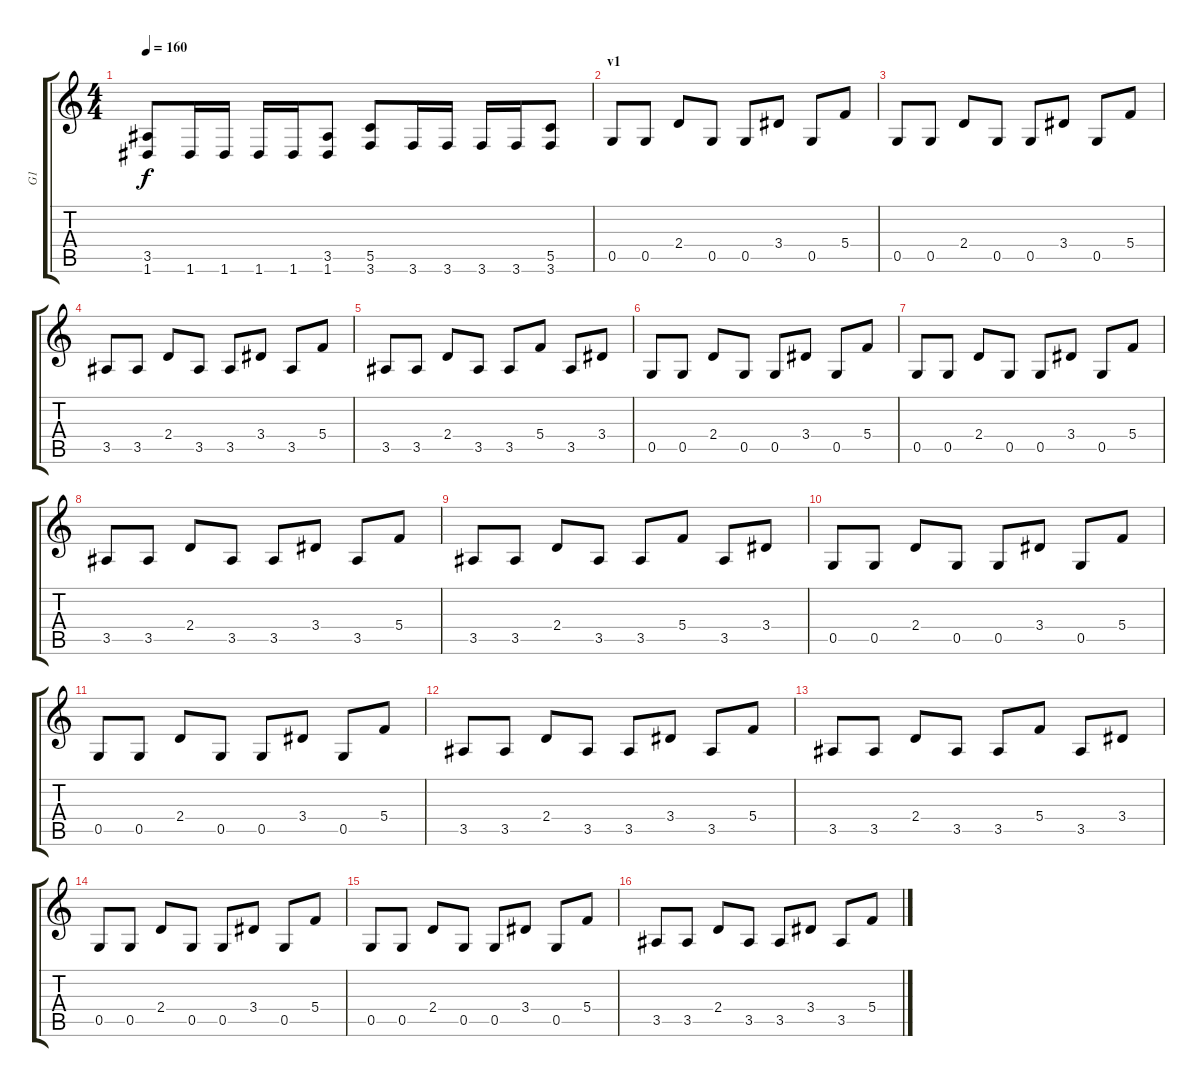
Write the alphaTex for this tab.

\track ("G1" "G1") {instrument distortionguitar}
\staff {score tabs}
\tuning (D4 A3 F3 C3 G2 D2) {hide}
\ts (4 4)
\tempo 160
\clef g2
\ks c
(3.5 1.6).8{dy f} 1.6.16 1.6.16 1.6.16 1.6.16 (3.5 1.6).8 (5.5 3.6).8 3.6.16 3.6.16 3.6.16 3.6.16 (5.5 3.6).8 |
\section ("" "v1")
0.5.8 0.5.8 2.4.8 0.5.8 0.5.8 3.4.8 0.5.8 5.4.8 |
0.5.8 0.5.8 2.4.8 0.5.8 0.5.8 3.4.8 0.5.8 5.4.8 |
3.5.8 3.5.8 2.4.8 3.5.8 3.5.8 3.4.8 3.5.8 5.4.8 |
3.5.8 3.5.8 2.4.8 3.5.8 3.5.8 5.4.8 3.5.8 3.4.8 |
0.5.8 0.5.8 2.4.8 0.5.8 0.5.8 3.4.8 0.5.8 5.4.8 |
0.5.8 0.5.8 2.4.8 0.5.8 0.5.8 3.4.8 0.5.8 5.4.8 |
3.5.8 3.5.8 2.4.8 3.5.8 3.5.8 3.4.8 3.5.8 5.4.8 |
3.5.8 3.5.8 2.4.8 3.5.8 3.5.8 5.4.8 3.5.8 3.4.8 |
0.5.8 0.5.8 2.4.8 0.5.8 0.5.8 3.4.8 0.5.8 5.4.8 |
0.5.8 0.5.8 2.4.8 0.5.8 0.5.8 3.4.8 0.5.8 5.4.8 |
3.5.8 3.5.8 2.4.8 3.5.8 3.5.8 3.4.8 3.5.8 5.4.8 |
3.5.8 3.5.8 2.4.8 3.5.8 3.5.8 5.4.8 3.5.8 3.4.8 |
0.5.8 0.5.8 2.4.8 0.5.8 0.5.8 3.4.8 0.5.8 5.4.8 |
0.5.8 0.5.8 2.4.8 0.5.8 0.5.8 3.4.8 0.5.8 5.4.8 |
3.5.8 3.5.8 2.4.8 3.5.8 3.5.8 3.4.8 3.5.8 5.4.8
